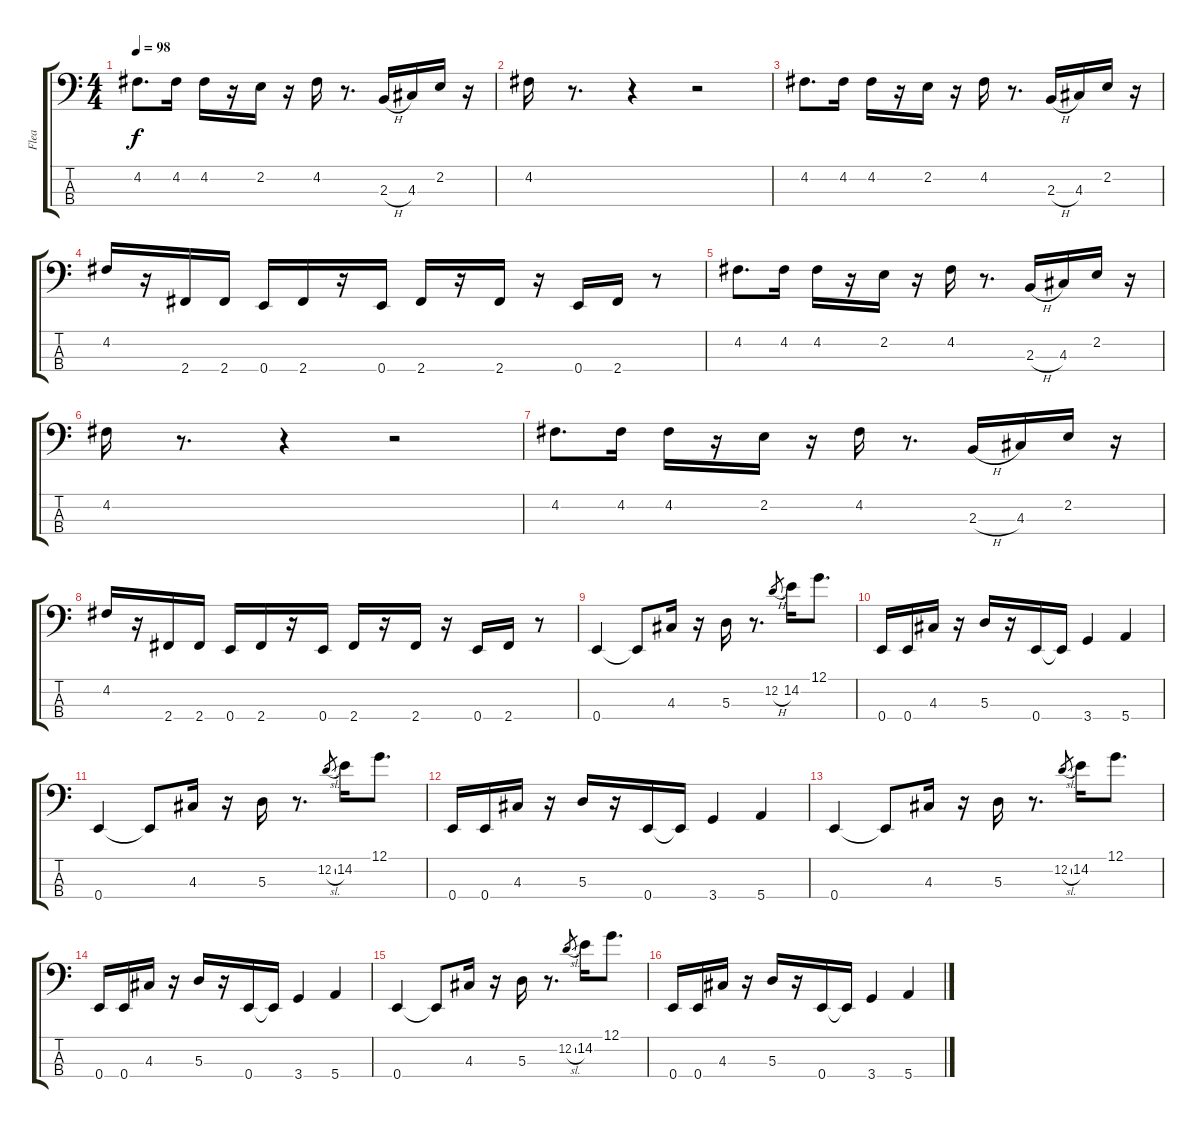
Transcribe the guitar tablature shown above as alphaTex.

\track ("Flea" "Flea") {instrument electricbassfinger}
\staff {score tabs}
\tuning (G2 D2 A1 E1) {hide}
\ts (4 4)
\tempo 98
\clef f4
\ks c
4.2.8{d dy f} 4.2.16 4.2.16 r.16 2.2.16 r.16 4.2.16 r.8{d} 2.3{h}.16 4.3.16 2.2.16 r.16 |
4.2.16 r.8{d} r.4 r.2 |
4.2.8{d} 4.2.16 4.2.16 r.16 2.2.16 r.16 4.2.16 r.8{d} 2.3{h}.16 4.3.16 2.2.16 r.16 |
4.2.16 r.16 2.4.16 2.4.16 0.4.16 2.4.16 r.16 0.4.16 2.4.16 r.16 2.4.16 r.16 0.4.16 2.4.16 r.8 |
4.2.8{d} 4.2.16 4.2.16 r.16 2.2.16 r.16 4.2.16 r.8{d} 2.3{h}.16 4.3.16 2.2.16 r.16 |
4.2.16 r.8{d} r.4 r.2 |
4.2.8{d} 4.2.16 4.2.16 r.16 2.2.16 r.16 4.2.16 r.8{d} 2.3{h}.16 4.3.16 2.2.16 r.16 |
4.2.16 r.16 2.4.16 2.4.16 0.4.16 2.4.16 r.16 0.4.16 2.4.16 r.16 2.4.16 r.16 0.4.16 2.4.16 r.8 |
0.4.4{instrument slapbass1} 0.4{t}.8 4.3.16 r.16 5.3.16 r.8{d} 12.2{h}.8{gr} 14.2.16 12.1.8{d} |
0.4.16 0.4.16 4.3.16 r.16 5.3.16 r.16 0.4.16 0.4{t}.16 3.4.4 5.4.4 |
0.4.4 0.4{t}.8 4.3.16 r.16 5.3.16 r.8{d} 12.2{sl}.8{gr} 14.2.16 12.1.8{d} |
0.4.16 0.4.16 4.3.16 r.16 5.3.16 r.16 0.4.16 0.4{t}.16 3.4.4 5.4.4 |
0.4.4 0.4{t}.8 4.3.16 r.16 5.3.16 r.8{d} 12.2{sl}.8{gr} 14.2.16 12.1.8{d} |
0.4.16 0.4.16 4.3.16 r.16 5.3.16 r.16 0.4.16 0.4{t}.16 3.4.4 5.4.4 |
0.4.4 0.4{t}.8 4.3.16 r.16 5.3.16 r.8{d} 12.2{sl}.8{gr} 14.2.16 12.1.8{d} |
0.4.16 0.4.16 4.3.16 r.16 5.3.16 r.16 0.4.16 0.4{t}.16 3.4.4 5.4.4
